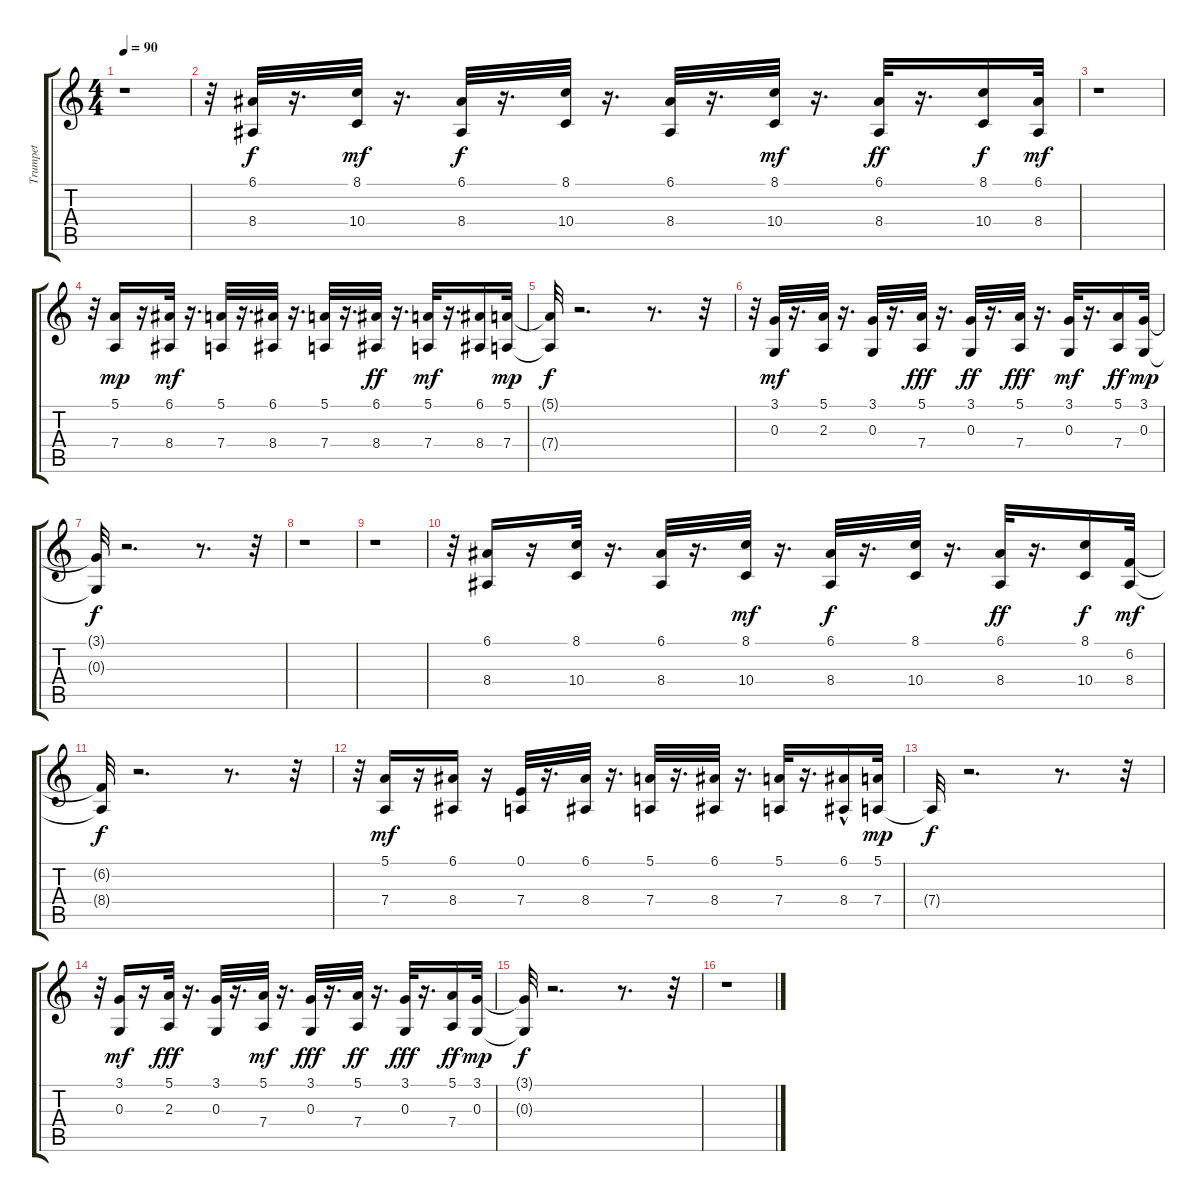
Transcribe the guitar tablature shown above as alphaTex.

\track ("Trumpet" "Trumpet") {instrument trumpet}
\staff {score tabs}
\tuning (E4 B3 G3 D3 A2 E2) {hide}
\ts (4 4)
\tempo 90
\clef g2
\ks c
r.1{dy f} |
r.32 (6.1 8.4).32 r.16{d} (8.1 10.4).32{dy mf} r.16{d} (6.1 8.4).32{dy f} r.16{d} (8.1 10.4).32 r.16{d} (6.1 8.4).32 r.16{d} (8.1 10.4).32{dy mf} r.16{d} (6.1 8.4).32{dy ff} r.16{d} (8.1 10.4).16{dy f} (6.1 8.4).32{dy mf} |
r.1 |
r.32 (5.1 7.4).16{dy mp} r.16 (6.1 8.4).32{dy mf} r.16{d} (5.1 7.4).32 r.16{d} (6.1 8.4).32 r.16{d} (5.1 7.4).32 r.16{d} (6.1 8.4).32{dy ff} r.16{d} (5.1 7.4).32{dy mf} r.16{d} (6.1 8.4).16 (5.1 7.4).32{dy mp} |
(5.1{t} 7.4{t}).32{dy f} r.2{d} r.8{d} r.32 |
r.32 (3.1 0.3).32{dy mf} r.16{d} (5.1 2.3).32 r.16{d} (3.1 0.3).32 r.16{d} (5.1 7.4).32{dy fff} r.16{d} (3.1 0.3).32{dy ff} r.16{d} (5.1 7.4).32{dy fff} r.16{d} (3.1 0.3).32{dy mf} r.16{d} (5.1 7.4).16{dy ff} (3.1 0.3).32{dy mp} |
(3.1{t} 0.3{t}).32{dy f} r.2{d} r.8{d} r.32 |
r.1 |
r.1 |
r.32 (6.1 8.4).16 r.16 (8.1 10.4).32 r.16{d} (6.1 8.4).32 r.16{d} (8.1 10.4).32{dy mf} r.16{d} (6.1 8.4).32{dy f} r.16{d} (8.1 10.4).32 r.16{d} (6.1 8.4).32{dy ff} r.16{d} (8.1 10.4).16{dy f} (6.2 8.4).32{dy mf} |
(6.2{t} 8.4{t}).32{dy f} r.2{d} r.8{d} r.32 |
r.32 (5.1 7.4).16{dy mf} r.16 (6.1 8.4).16 r.16 (0.1 7.4).32 r.16{d} (6.1 8.4).32 r.16{d} (5.1 7.4).32 r.16{d} (6.1 8.4).32 r.16{d} (5.1 7.4).32 r.16{d} (6.1{hac} 8.4).16 (5.1 7.4).32{dy mp} |
7.4{t}.32{dy f} r.2{d} r.8{d} r.32 |
r.32 (3.1 0.3).16{dy mf} r.16 (5.1 2.3).32{dy fff} r.16{d} (3.1 0.3).32 r.16{d} (5.1 7.4).32{dy mf} r.16{d} (3.1 0.3).32{dy fff} r.16{d} (5.1 7.4).32{dy ff} r.16{d} (3.1 0.3).32{dy fff} r.16{d} (5.1 7.4).16{dy ff} (3.1 0.3).32{dy mp} |
(3.1{t} 0.3{t}).32{dy f} r.2{d} r.8{d} r.32 |
r.1
